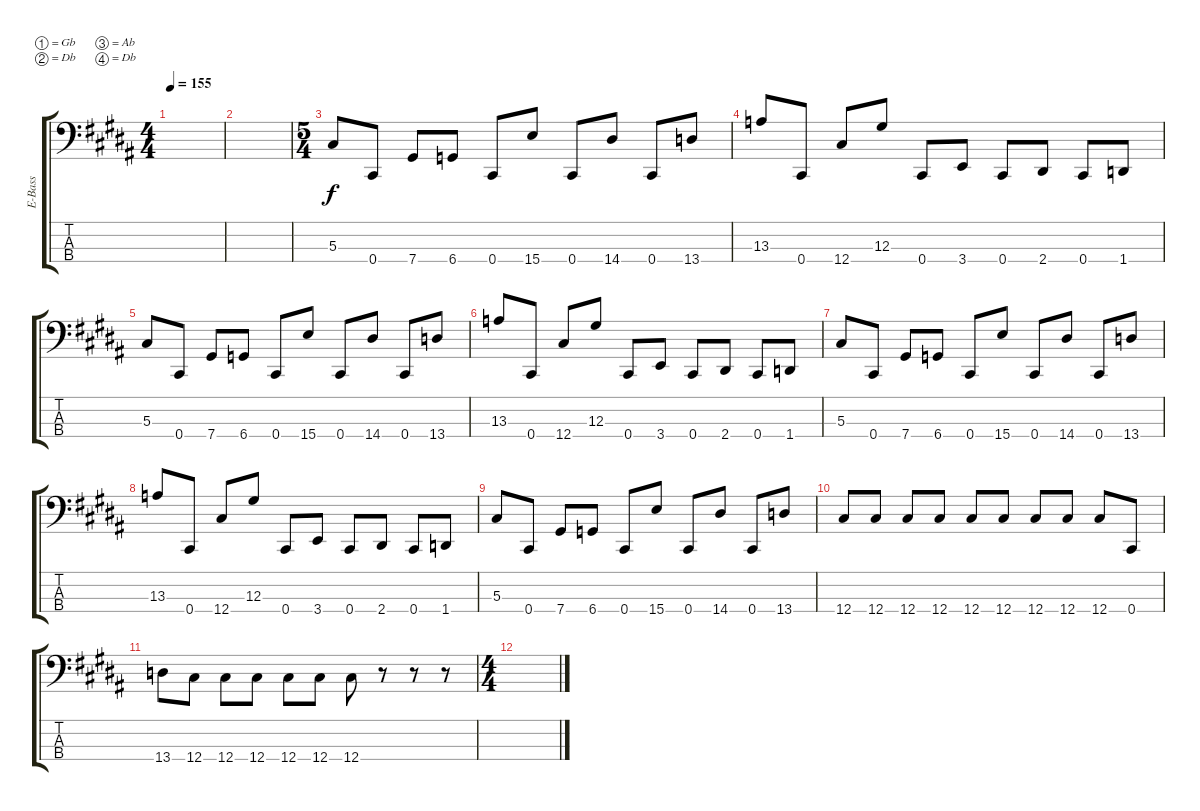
\bracketExtendMode groupsimilarinstruments
\otherSystemsTrackNameOrientation horizontal
\track ("Electric Bass" "E-Bass") {instrument electricbassfinger}
\staff {score tabs}
\tuning (Gb2 Db2 Ab1 Db1)
\ts (4 4)
\tempo 155
\clef f4
\ks b
|
|
\ts (5 4)
5.3{acc forcenatural}.8{beam Up} 0.4{acc forcenatural}.8{beam Up} 7.4{acc forcenatural}.8{beam Up} 6.4{acc b}.8{beam Up} 0.4{acc forcenatural}.8{beam Up} 15.4{acc forcenatural}.8{beam Up} 0.4{acc forcenatural}.8{beam Up} 14.4{acc forcenatural}.8{beam Up} 0.4{acc forcenatural}.8{beam Up} 13.4{acc b}.8{beam Up} |
13.3{acc b}.8{beam Up} 0.4{acc forcenatural}.8{beam Up} 12.4{acc forcenatural}.8{beam Up} 12.3{acc forcenatural}.8{beam Up} 0.4{acc forcenatural}.8{beam Up} 3.4{acc forcenatural}.8{beam Up} 0.4{acc forcenatural}.8{beam Up} 2.4{acc forcenatural}.8{beam Up} 0.4{acc forcenatural}.8{beam Up} 1.4{acc b}.8{beam Up} |
5.3{acc forcenatural}.8{beam Up} 0.4{acc forcenatural}.8{beam Up} 7.4{acc forcenatural}.8{beam Up} 6.4{acc b}.8{beam Up} 0.4{acc forcenatural}.8{beam Up} 15.4{acc forcenatural}.8{beam Up} 0.4{acc forcenatural}.8{beam Up} 14.4{acc forcenatural}.8{beam Up} 0.4{acc forcenatural}.8{beam Up} 13.4{acc b}.8{beam Up} |
13.3{acc b}.8{beam Up} 0.4{acc forcenatural}.8{beam Up} 12.4{acc forcenatural}.8{beam Up} 12.3{acc forcenatural}.8{beam Up} 0.4{acc forcenatural}.8{beam Up} 3.4{acc forcenatural}.8{beam Up} 0.4{acc forcenatural}.8{beam Up} 2.4{acc forcenatural}.8{beam Up} 0.4{acc forcenatural}.8{beam Up} 1.4{acc b}.8{beam Up} |
5.3{acc forcenatural}.8{beam Up} 0.4{acc forcenatural}.8{beam Up} 7.4{acc forcenatural}.8{beam Up} 6.4{acc b}.8{beam Up} 0.4{acc forcenatural}.8{beam Up} 15.4{acc forcenatural}.8{beam Up} 0.4{acc forcenatural}.8{beam Up} 14.4{acc forcenatural}.8{beam Up} 0.4{acc forcenatural}.8{beam Up} 13.4{acc b}.8{beam Up} |
13.3{acc b}.8{beam Up} 0.4{acc forcenatural}.8{beam Up} 12.4{acc forcenatural}.8{beam Up} 12.3{acc forcenatural}.8{beam Up} 0.4{acc forcenatural}.8{beam Up} 3.4{acc forcenatural}.8{beam Up} 0.4{acc forcenatural}.8{beam Up} 2.4{acc forcenatural}.8{beam Up} 0.4{acc forcenatural}.8{beam Up} 1.4{acc b}.8{beam Up} |
5.3{acc forcenatural}.8{beam Up} 0.4{acc forcenatural}.8{beam Up} 7.4{acc forcenatural}.8{beam Up} 6.4{acc b}.8{beam Up} 0.4{acc forcenatural}.8{beam Up} 15.4{acc forcenatural}.8{beam Up} 0.4{acc forcenatural}.8{beam Up} 14.4{acc forcenatural}.8{beam Up} 0.4{acc forcenatural}.8{beam Up} 13.4{acc b}.8{beam Up} |
12.4{acc forcenatural}.8{beam Up} 12.4{acc forcenatural}.8{beam Up} 12.4{acc forcenatural}.8{beam Up} 12.4{acc forcenatural}.8{beam Up} 12.4{acc forcenatural}.8{beam Up} 12.4{acc forcenatural}.8{beam Up} 12.4{acc forcenatural}.8{beam Up} 12.4{acc forcenatural}.8{beam Up} 12.4{acc forcenatural}.8{beam Up} 0.4{acc forcenatural}.8{beam Up} |
13.4{acc b}.8{beam Down} 12.4{acc forcenatural}.8{beam Down} 12.4{acc forcenatural}.8{beam Down} 12.4{acc forcenatural}.8{beam Down} 12.4{acc forcenatural}.8{beam Down} 12.4{acc forcenatural}.8{beam Down} 12.4{acc forcenatural}.8{beam Down} r.8{beam Down} r.8{beam Down} r.8{beam Down} |
\ts (4 4)
